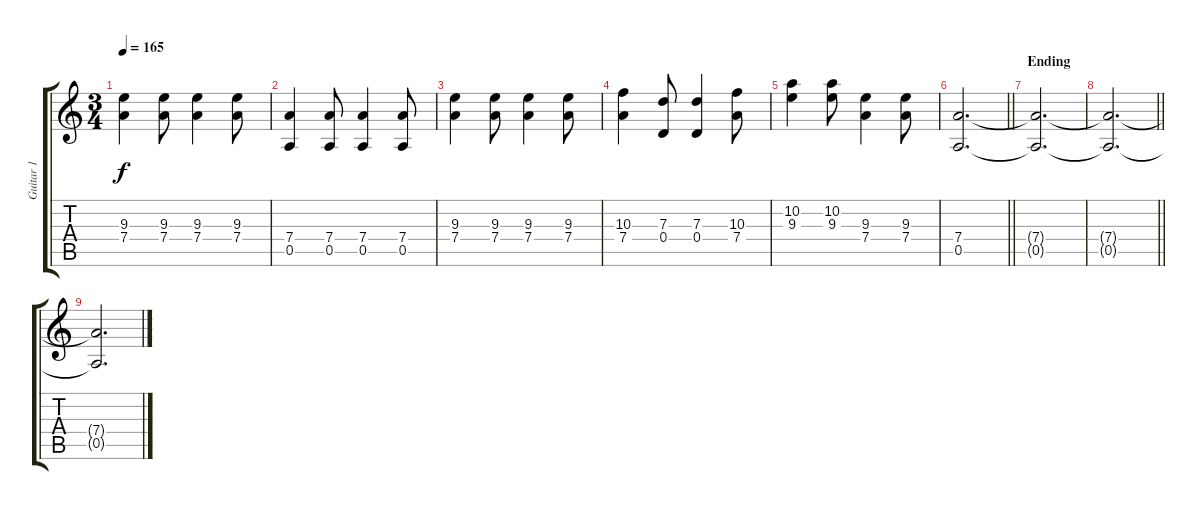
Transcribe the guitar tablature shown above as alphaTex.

\track ("Guitar 1" "Guitar 1") {instrument distortionguitar}
\staff {score tabs}
\tuning (E4 B3 G3 D3 A2 E2) {hide}
\ts (3 4)
\tempo 165
\clef g2
\ks c
(9.3 7.4).4{dy f} (9.3 7.4).8 (9.3 7.4).4 (9.3 7.4).8 |
(7.4 0.5).4 (7.4 0.5).8 (7.4 0.5).4 (7.4 0.5).8 |
(9.3 7.4).4 (9.3 7.4).8 (9.3 7.4).4 (9.3 7.4).8 |
(10.3 7.4).4 (7.3 0.4).8 (7.3 0.4).4 (10.3 7.4).8 |
(10.2 9.3).4 (10.2 9.3).8 (9.3 7.4).4 (9.3 7.4).8 |
\barLineRight lightlight
(7.4 0.5).2{d} |
\section ("" "Ending")
(7.4{t} 0.5{t}).2{d volume 0} |
\barLineRight lightlight
(7.4{t} 0.5{t}).2{d} |
(7.4{t} 0.5{t}).2{d}
